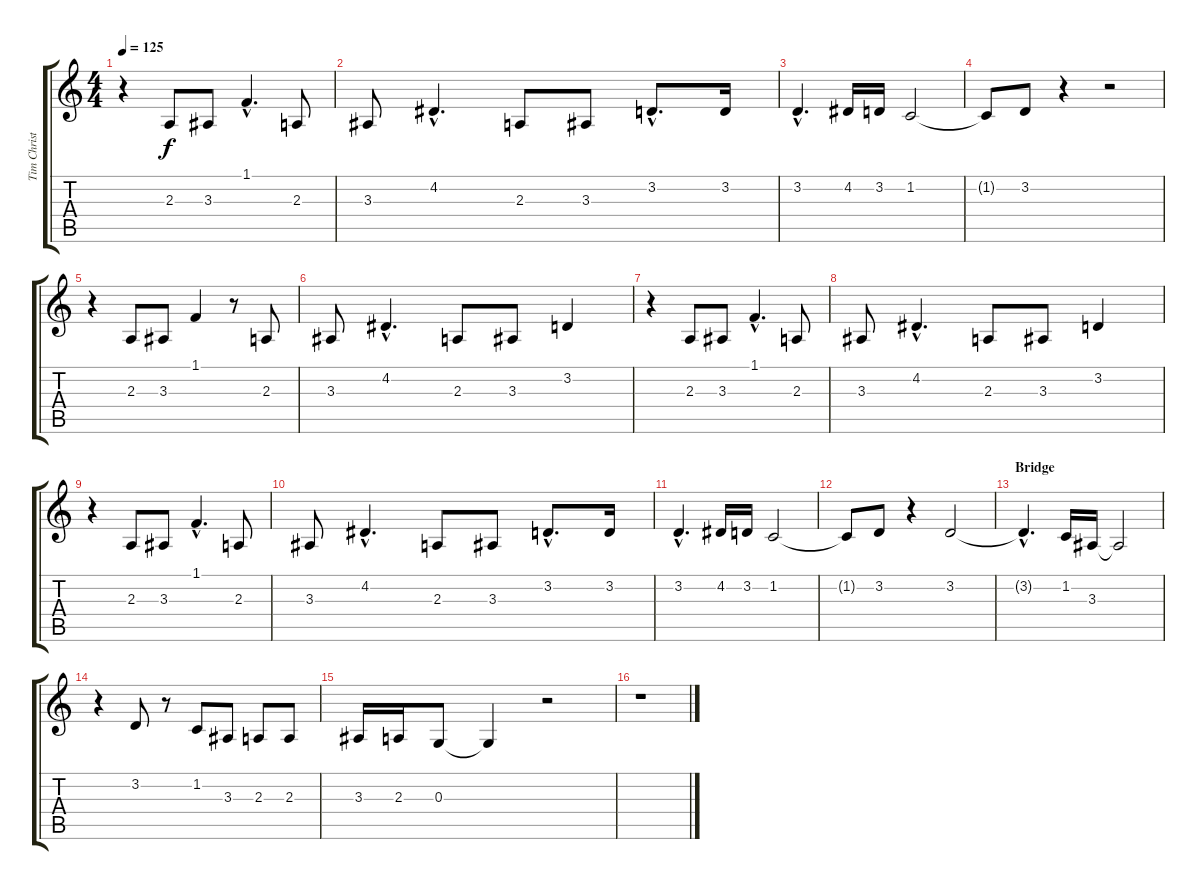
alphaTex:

\track ("Tim Christensen - Vocals" "Tim Christ") {instrument tenorsax}
\staff {score tabs}
\tuning (E4 B3 G3 D3 A2 E2) {hide}
\ts (4 4)
\tempo 125
\clef g2
\ks c
r.4{dy f} 2.3.8 3.3.8 1.1{hac}.4{d} 2.3.8 |
3.3.8 4.2{hac}.4{d} 2.3.8 3.3.8 3.2{hac}.8{d} 3.2.16 |
3.2{hac}.4{d} 4.2.16 3.2.16 1.2.2 |
1.2{t}.8 3.2.8 r.4 r.2 |
r.4 2.3.8 3.3.8 1.1.4 r.8 2.3.8 |
3.3.8 4.2{hac}.4{d} 2.3.8 3.3.8 3.2.4 |
r.4 2.3.8 3.3.8 1.1{hac}.4{d} 2.3.8 |
3.3.8 4.2{hac}.4{d} 2.3.8 3.3.8 3.2.4 |
r.4 2.3.8 3.3.8 1.1{hac}.4{d} 2.3.8 |
3.3.8 4.2{hac}.4{d} 2.3.8 3.3.8 3.2{hac}.8{d} 3.2.16 |
3.2{hac}.4{d} 4.2.16 3.2.16 1.2.2 |
1.2{t}.8 3.2.8 r.4 3.2.2 |
\section ("" "Bridge")
3.2{hac t}.4{d} 1.2.16 3.3.16 3.3{t}.2 |
r.4 3.2.8 r.8 1.2.8 3.3.8 2.3.8 2.3.8 |
3.3.16 2.3.16 0.3.8 0.3{t}.4 r.2 |
r.1
